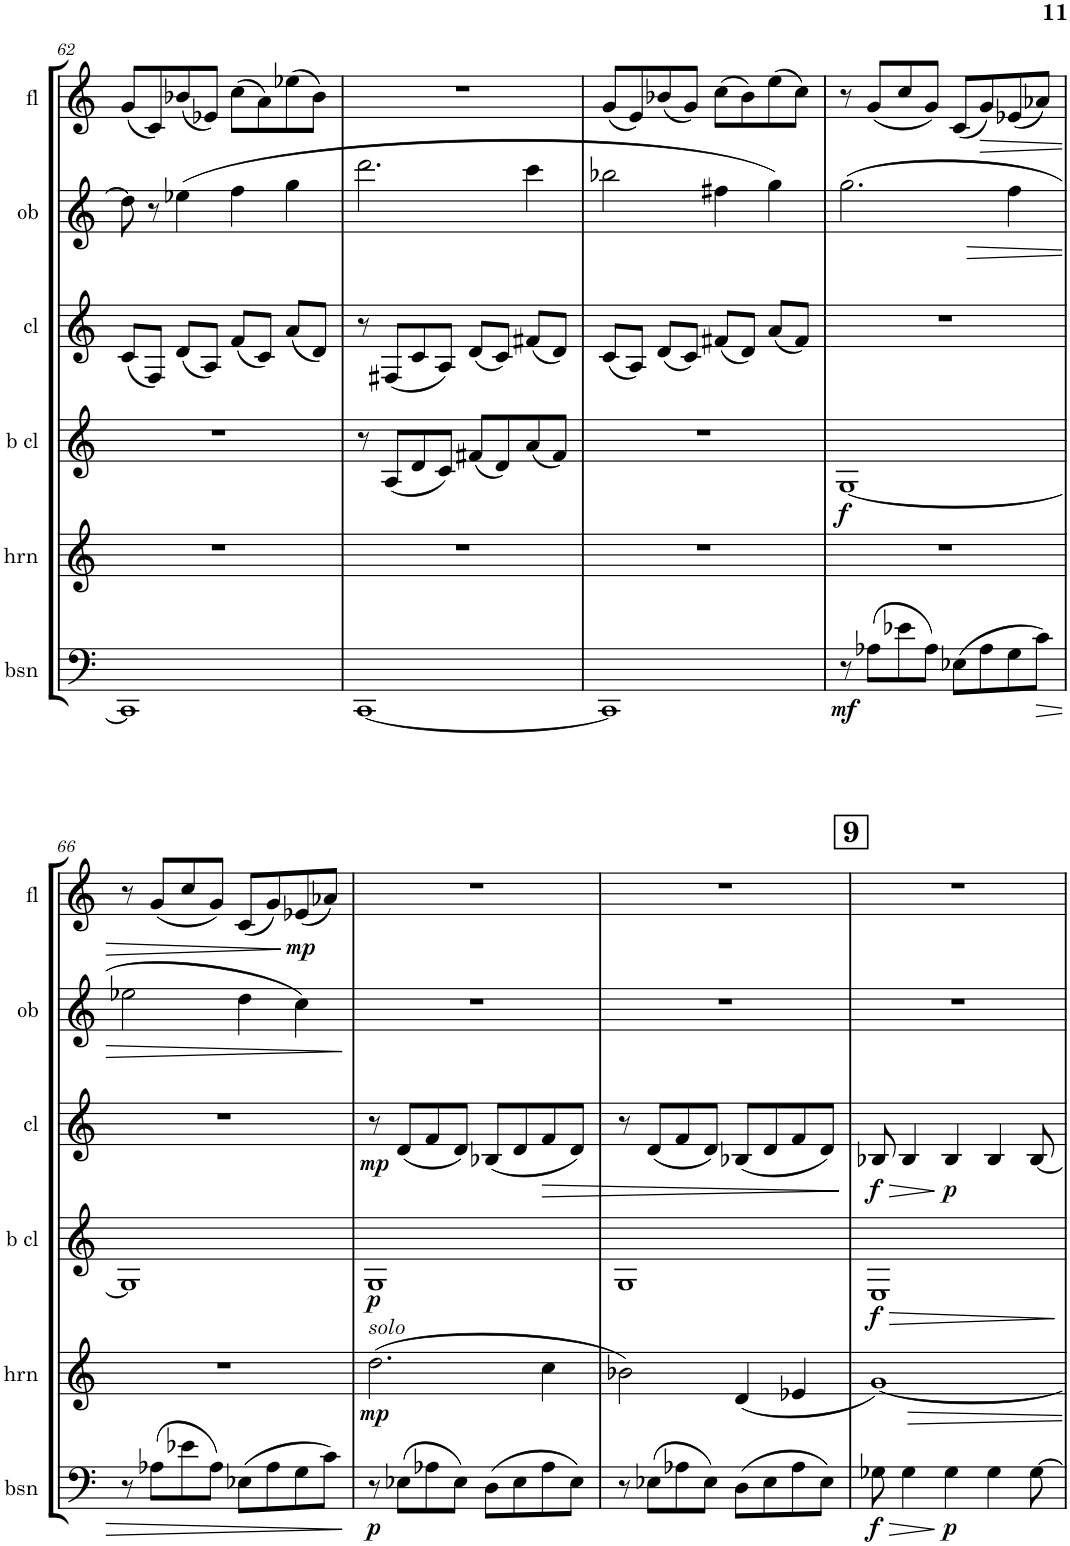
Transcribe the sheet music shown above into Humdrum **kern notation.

**kern	**dynam	**kern	**dynam	**kern	**dynam	**kern	**dynam	**kern	**dynam	**kern	**dynam
*part6	*part6	*part5	*part5	*part4	*part4	*part3	*part3	*part2	*part2	*part1	*part1
*staff6	*staff6	*staff5	*staff5	*staff4	*staff4	*staff3	*staff3	*staff2	*staff2	*staff1	*staff1
*I"Bassoon	*	*I"Horn in F	*	*I"Bb Bass Clarinet	*	*I"Bb Clarinet	*	*I"Oboe	*	*I"Flute	*
*I'bsn	*	*I'hrn	*	*I'b cl	*	*I'cl	*	*I'ob	*	*I'fl	*
!!LO:PB:g=z
*clefF4	*	*clefG2	*	*clefG2	*	*clefG2	*	*clefG2	*	*clefG2	*
*	*	*Trd4c7	*	*Trd8c14	*	*Trd1c2	*	*	*	*	*
*k[]	*	*k[]	*	*k[]	*	*k[]	*	*k[]	*	*k[]	*
*M4/4	*	*M4/4	*	*M4/4	*	*M4/4	*	*M4/4	*	*M4/4	*
=62	=62	=62	=62	=62	=62	=62	=62	=62	=62	=62	=62
1CC]	.	1r	.	1r	.	(8c/L	.	8dd\]	.	(8g/L	.
.	.	.	.	.	.	8F/J)	.	8r	.	8c/)	.
.	.	.	.	.	.	(8d/L	.	(4ee-X\	.	(8b-X/	.
.	.	.	.	.	.	8A/J)	.	.	.	8e-X/J)	.
.	.	.	.	.	.	(8f/L	.	4ff\	.	(8cc\L	.
.	.	.	.	.	.	8c/J)	.	.	.	8a\)	.
.	.	.	.	.	.	(8a/L	.	4gg\	.	(8ee-X\	.
.	.	.	.	.	.	8d/J)	.	.	.	8b-\J)	.
=63	=63	=63	=63	=63	=63	=63	=63	=63	=63	=63	=63
[1CC	.	1r	.	8r	.	8r	.	2.ddd\	.	1r	.
.	.	.	.	(8A/L	.	(8F#X/L	.	.	.	.	.
.	.	.	.	8d/	.	8c/	.	.	.	.	.
.	.	.	.	8c/J)	.	8A/J)	.	.	.	.	.
.	.	.	.	(8f#X/L	.	(8d/L	.	.	.	.	.
.	.	.	.	8d/)	.	8c/J)	.	.	.	.	.
.	.	.	.	(8a/	.	(8f#X/L	.	4ccc\	.	.	.
.	.	.	.	8f#/J)	.	8d/J)	.	.	.	.	.
=64	=64	=64	=64	=64	=64	=64	=64	=64	=64	=64	=64
1CC]	.	1r	.	1r	.	(8c/L	.	2bb-X\	.	(8g/L	.
.	.	.	.	.	.	8A/J)	.	.	.	8e/)	.
.	.	.	.	.	.	(8d/L	.	.	.	(8b-X/	.
.	.	.	.	.	.	8c/J)	.	.	.	8g/J)	.
.	.	.	.	.	.	(8f#X/L	.	4ff#X\	.	(8cc\L	.
.	.	.	.	.	.	8d/J)	.	.	.	8b-\)	.
.	.	.	.	.	.	(8a/L	.	4gg\)	.	(8ee\	.
.	.	.	.	.	.	8f#/J)	.	.	.	8cc\J)	.
=65	=65	=65	=65	=65	=65	=65	=65	=65	=65	=65	=65
!	!LO:DY:b	!	!	!	!LO:DY:b	!	!	!	!	!	!
8r	mf	1r	.	[1G	f	1r	.	(2.gg\	.	8r	.
(8A-X\L	.	.	.	.	.	.	.	.	.	(8g/L	.
8e-X\	.	.	.	.	.	.	.	.	.	8cc/	.
8A-\J)	.	.	.	.	.	.	.	.	.	8g/J)	.
(8E-X\L	.	.	.	.	.	.	.	.	.	(8c/L	.
!	!	!	!	!	!	!	!	!	!	!	!LO:HP:b
8A-\	.	.	.	.	.	.	.	.	.	8g/)	>
!	!	!	!	!	!	!	!	!	!LO:HP:b	!	!
8G\	.	.	.	.	.	.	.	4ff\	>	(8e-X/	.
!	!LO:HP:b	!	!	!	!	!	!	!	!	!	!
8c\J)	>	.	.	.	.	.	.	.	.	8a-X/J)	.
!!LO:LB:g=z
=66	=66	=66	=66	=66	=66	=66	=66	=66	=66	=66	=66
8r	.	1r	.	1G]	.	1r	.	2ee-X\	.	8r	.
(8A-X\L	.	.	.	.	.	.	.	.	.	(8g/L	.
8e-X\	.	.	.	.	.	.	.	.	.	8cc/	.
8A-\J)	.	.	.	.	.	.	.	.	.	8g/J)	.
(8E-X\L	.	.	.	.	.	.	.	4dd\	.	(8c/L	.
8A-\	.	.	.	.	.	.	.	.	.	8g/)	.
!	!	!	!	!	!	!	!	!	!	!	!LO:DY:n=1:b
8G\	.	.	.	.	.	.	.	4cc\)	.	(8e-X/	] mp
8c\J)	.	.	.	.	.	.	.	.	.	8a-X/J)	.
.	]	.	.	.	.	.	.	.	]	.	.
=67	=67	=67	=67	=67	=67	=67	=67	=67	=67	=67	=67
!	!	!LO:TX:a:i:t=solo	!	!	!	!	!	!	!	!	!
!	!LO:DY:b	!	!LO:DY:b	!	!LO:DY:b	!	!LO:DY:b	!	!	!	!
8r	p	(2.dd\	mp	1G	p	8r	mp	1r	.	1r	.
(8E-X\L	.	.	.	.	.	(8d/L	.	.	.	.	.
8A-X\	.	.	.	.	.	8f/	.	.	.	.	.
8E-\J)	.	.	.	.	.	8d/J)	.	.	.	.	.
(8D\L	.	.	.	.	.	(8B-X/L	.	.	.	.	.
8E-\	.	.	.	.	.	8d/	.	.	.	.	.
!	!	!	!	!	!	!	!LO:HP:b	!	!	!	!
8A-\	.	4cc\	.	.	.	8f/	>	.	.	.	.
8E-\J)	.	.	.	.	.	8d/J)	.	.	.	.	.
=68	=68	=68	=68	=68	=68	=68	=68	=68	=68	=68	=68
8r	.	2b-X\)	.	1G	.	8r	.	1r	.	1r	.
(8E-X\L	.	.	.	.	.	(8d/L	.	.	.	.	.
8A-X\	.	.	.	.	.	8f/	.	.	.	.	.
8E-\J)	.	.	.	.	.	8d/J)	.	.	.	.	.
(8D\L	.	(4d/	.	.	.	(8B-X/L	.	.	.	.	.
8E-\	.	.	.	.	.	8d/	.	.	.	.	.
8A-\	.	4e-X/	.	.	.	8f/	.	.	.	.	.
8E-\J)	.	.	.	.	.	8d/J)	.	.	.	.	.
.	.	.	.	.	.	.	]	.	.	.	.
!!LO:REH:place=s1:a:B:cj:fs=14:t=9
=69	=69	=69	=69	=69	=69	=69	=69	=69	=69	=69	=69
!	!LO:HP:b	!	!	!	!LO:HP:b	!	!LO:HP:b	!	!	!	!
!	!LO:DY:n=1:b	!	!	!	!LO:DY:n=1:b	!	!LO:DY:n=1:b	!	!	!	!
8G-X\	> f	[1g)	.	1E	> f	8B-X/	> f	1r	.	1r	.
4G-\	.	.	.	.	.	4B-/	.	.	.	.	.
!	!LO:DY:n=2:b	!	!	!	!	!	!LO:DY:n=2:b	!	!	!	!
4G-\	] p	.	.	.	.	4B-/	] p	.	.	.	.
4G-\	.	.	.	.	.	4B-/	.	.	.	.	.
[8G-\	.	.	.	.	.	[8B-/	.	.	.	.	.
.	.	.	.	.	]	.	.	.	.	.	.
=	=	=	=	=	=	=	=	=	=	=	=
*-	*-	*-	*-	*-	*-	*-	*-	*-	*-	*-	*-
